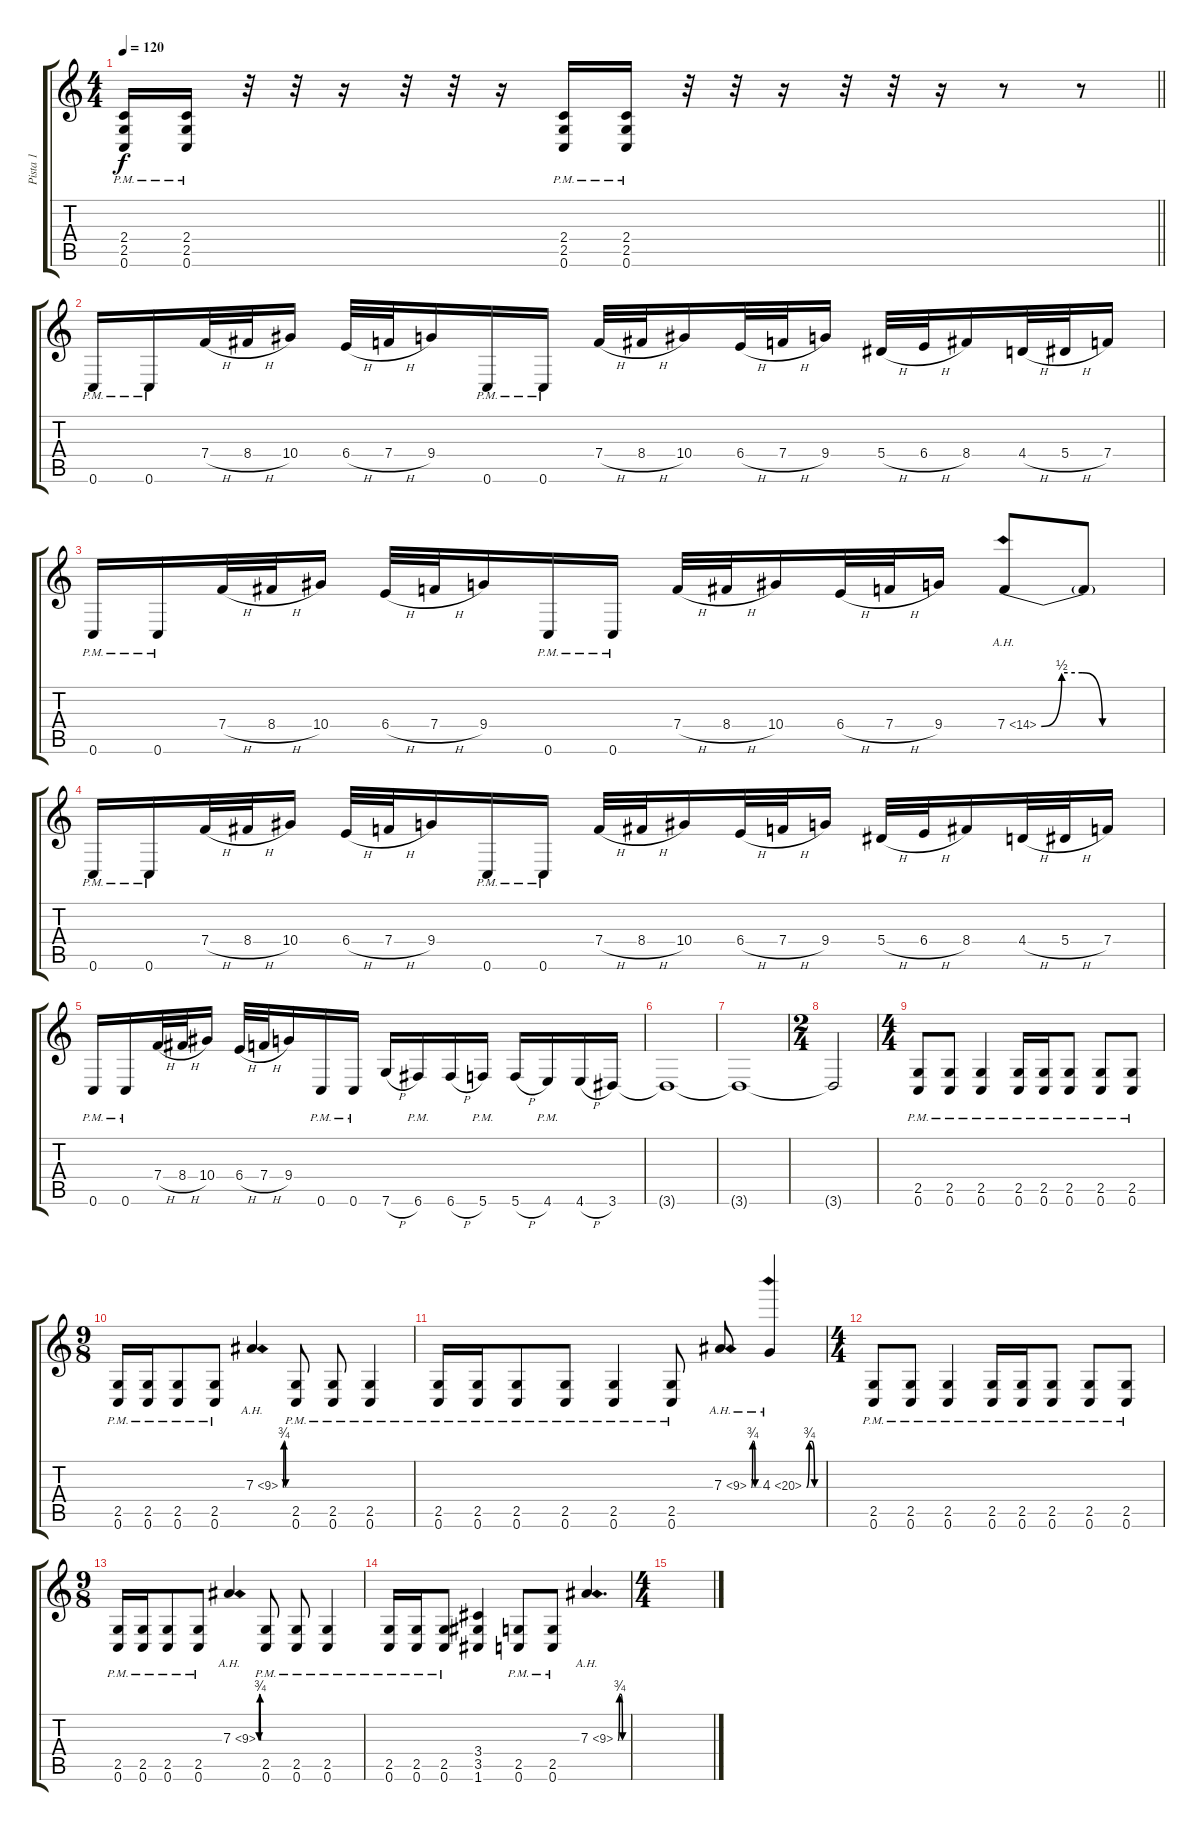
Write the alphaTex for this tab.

\track ("Pista 1" "Pista 1") {instrument distortionguitar}
\staff {score tabs}
\tuning (C4 G3 Eb3 Bb2 F2 C2) {hide}
\ts (4 4)
\tempo 120
\clef g2
\barLineRight lightlight
\ks c
(2.4 2.5 0.6{pm}).16{dy f} (2.4 2.5 0.6{pm}).16 r.32 r.32 r.16 r.32 r.32 r.16 (2.4 2.5 0.6{pm}).16 (2.4 2.5 0.6{pm}).16 r.32 r.32 r.16 r.32 r.32 r.16 r.8 r.8 |
0.6{pm}.16 0.6{pm}.16 7.4{h}.32 8.4{h}.32 10.4.16 6.4{h}.32 7.4{h}.32 9.4.16 0.6{pm}.16 0.6{pm}.16 7.4{h}.32 8.4{h}.32 10.4.16 6.4{h}.32 7.4{h}.32 9.4.16 5.4{h}.32 6.4{h}.32 8.4.16 4.4{h}.32 5.4{h}.32 7.4.16 |
0.6{pm}.16 0.6{pm}.16 7.4{h}.32 8.4{h}.32 10.4.16 6.4{h}.32 7.4{h}.32 9.4.16 0.6{pm}.16 0.6{pm}.16 7.4{h}.32 8.4{h}.32 10.4.16 6.4{h}.32 7.4{h}.32 9.4.16 7.4{be (custom 0 0 10 2 20 2 30 0 60 0) ah 7}.8 7.4{t}.8 |
0.6{pm}.16 0.6{pm}.16 7.4{h}.32 8.4{h}.32 10.4.16 6.4{h}.32 7.4{h}.32 9.4.16 0.6{pm}.16 0.6{pm}.16 7.4{h}.32 8.4{h}.32 10.4.16 6.4{h}.32 7.4{h}.32 9.4.16 5.4{h}.32 6.4{h}.32 8.4.16 4.4{h}.32 5.4{h}.32 7.4.16 |
0.6{pm}.16 0.6{pm}.16 7.4{h}.32 8.4{h}.32 10.4.16 6.4{h}.32 7.4{h}.32 9.4.16 0.6{pm}.16 0.6{pm}.16 7.6{h}.16 6.6{pm}.16 6.6{h}.16 5.6{pm}.16 5.6{h}.16 4.6{pm}.16 4.6{h}.16 3.6.16 |
3.6{t}.1 |
3.6{t}.1 |
\ts (2 4)
3.6{t}.2 |
\ts (4 4)
(2.5{pm} 0.6{pm}).8 (2.5{pm} 0.6{pm}).8 (2.5{pm} 0.6{pm}).4 (2.5{pm} 0.6{pm}).16 (2.5{pm} 0.6{pm}).16 (2.5{pm} 0.6{pm}).8 (2.5{pm} 0.6{pm}).8 (2.5{pm} 0.6{pm}).8 |
\ts (9 8)
(2.5{pm} 0.6{pm}).16 (2.5{pm} 0.6{pm}).16 (2.5{pm} 0.6{pm}).8 (2.5{pm} 0.6{pm}).8 7.3{be (custom 0 0 10 3 20 3 30 0 60 0) ah 2}.4 (2.5{pm} 0.6{pm}).8 (2.5{pm} 0.6{pm}).8 (2.5{pm} 0.6{pm}).4 |
(2.5{pm} 0.6{pm}).16 (2.5{pm} 0.6{pm}).16 (2.5{pm} 0.6{pm}).8 (2.5{pm} 0.6{pm}).8 (2.5{pm} 0.6{pm}).4 (2.5{pm} 0.6{pm}).8 7.3{be (custom 0 0 10 3 20 3 30 0 60 0) ah 2}.8 4.3{be (custom 0 0 10 3 20 3 30 0 60 0) ah 16}.4 |
\ts (4 4)
(2.5{pm} 0.6{pm}).8 (2.5{pm} 0.6{pm}).8 (2.5{pm} 0.6{pm}).4 (2.5{pm} 0.6{pm}).16 (2.5{pm} 0.6{pm}).16 (2.5{pm} 0.6{pm}).8 (2.5{pm} 0.6{pm}).8 (2.5{pm} 0.6{pm}).8 |
\ts (9 8)
(2.5{pm} 0.6{pm}).16 (2.5{pm} 0.6{pm}).16 (2.5{pm} 0.6{pm}).8 (2.5{pm} 0.6{pm}).8 7.3{be (custom 0 0 10 3 20 3 30 0 60 0) ah 2}.4 (2.5{pm} 0.6{pm}).8 (2.5{pm} 0.6{pm}).8 (2.5{pm} 0.6{pm}).4 |
(2.5{pm} 0.6{pm}).16 (2.5{pm} 0.6{pm}).16 (2.5{pm} 0.6{pm}).8 (3.4 3.5 1.6).4 (2.5{pm} 0.6{pm}).8 (2.5{pm} 0.6{pm}).8 7.3{be (custom 0 0 10 3 20 3 30 0 60 0) ah 2}.4{d} |
\ts (4 4)
